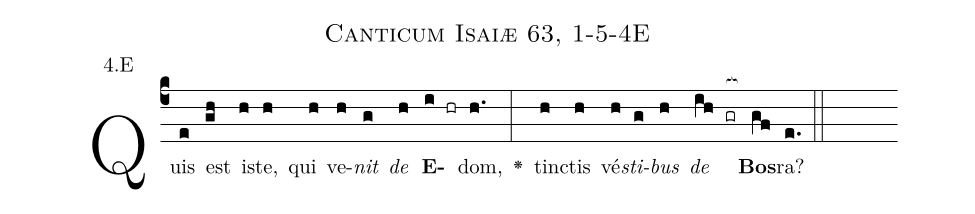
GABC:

name: Canticum Isaiæ 63, 1-5-4E;
annotation: 4.E;
%%
(c4)Quis(e) est(gh) i(h)ste,(h) qui(h) ve(h)<i>nit</i>(g) <i>de</i>(h) <b>E</b>(i hr)dom,(h.) <v>\greheightstar</v>(:) tin(h)ctis(h) vé(h)<i>sti</i>(g)<i>bus</i>(h) <i>de</i>(ih gr[ocb:1{]) <b>Bos</b>(gf[ocb:0}])ra?(e.) (::)


%E(h) u(g) o(h) u(ih) a(gf) e.(e.) (::)
